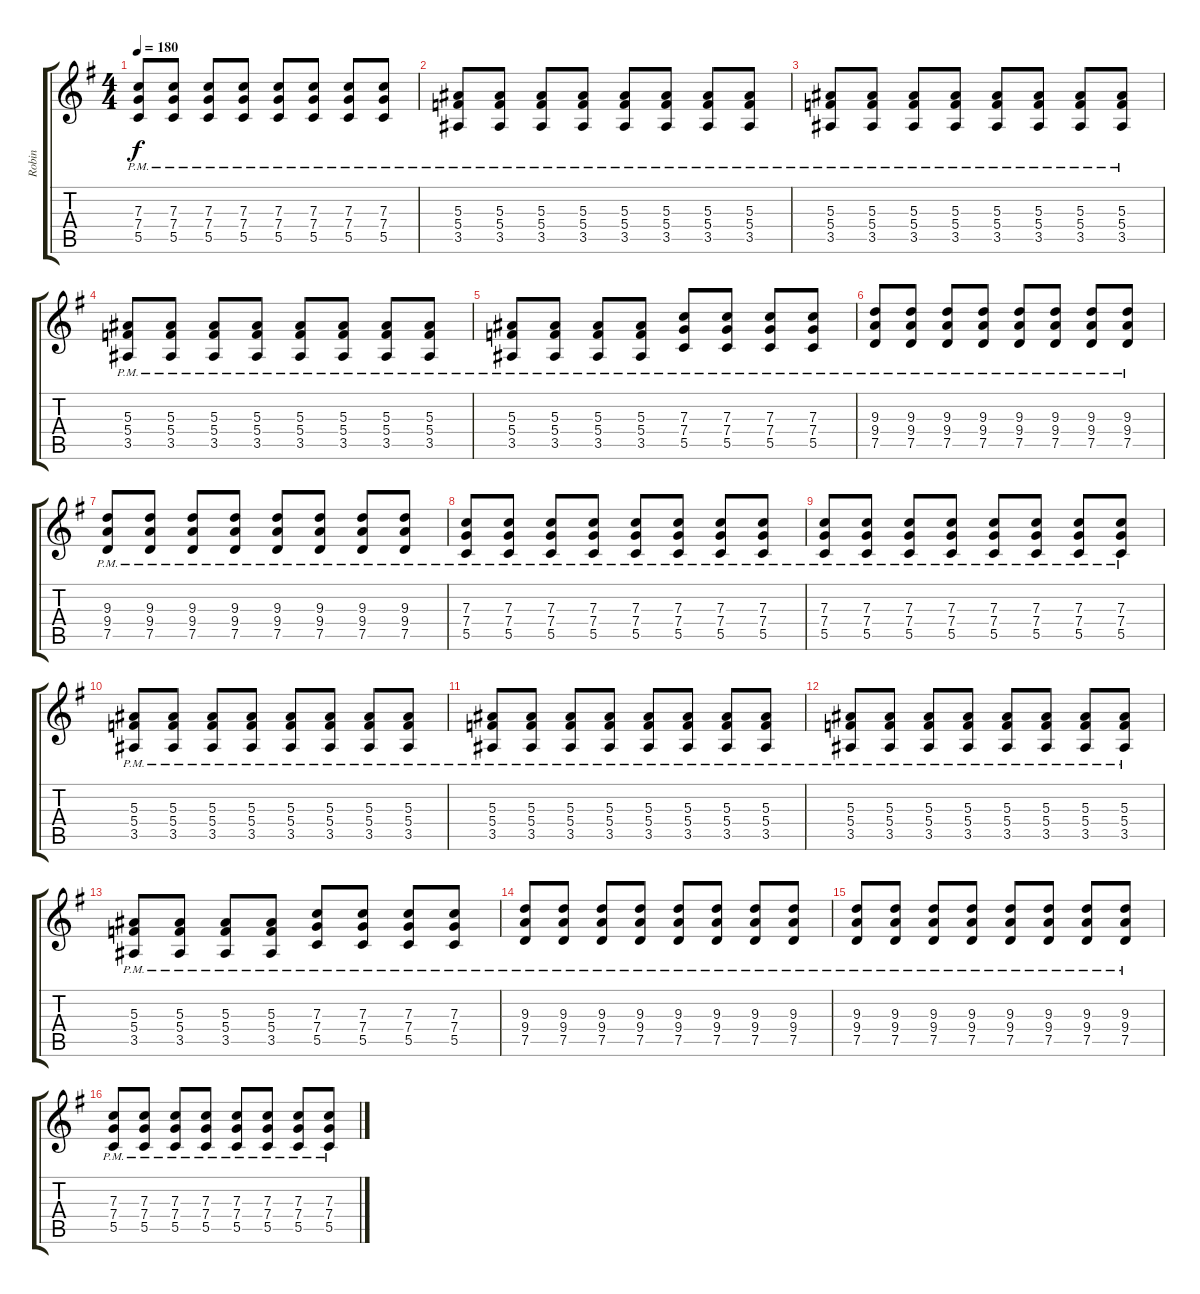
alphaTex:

\track ("Robin" "Robin") {instrument acousticguitarsteel}
\staff {score tabs}
\tuning (D4 A3 F3 C3 G2 D2) {hide}
\ts (4 4)
\tempo 180
\clef g2
\ks eminor
(7.3{pm} 7.4{pm} 5.5{pm}).8{dy f} (7.3{pm} 7.4{pm} 5.5{pm}).8 (7.3{pm} 7.4{pm} 5.5{pm}).8 (7.3{pm} 7.4{pm} 5.5{pm}).8 (7.3{pm} 7.4{pm} 5.5{pm}).8 (7.3{pm} 7.4{pm} 5.5{pm}).8 (7.3{pm} 7.4{pm} 5.5{pm}).8 (7.3{pm} 7.4{pm} 5.5{pm}).8 |
(5.3{pm} 5.4{pm} 3.5{pm}).8 (5.3{pm} 5.4{pm} 3.5{pm}).8 (5.3{pm} 5.4{pm} 3.5{pm}).8 (5.3{pm} 5.4{pm} 3.5{pm}).8 (5.3{pm} 5.4{pm} 3.5{pm}).8 (5.3{pm} 5.4{pm} 3.5{pm}).8 (5.3{pm} 5.4{pm} 3.5{pm}).8 (5.3{pm} 5.4{pm} 3.5{pm}).8 |
(5.3{pm} 5.4{pm} 3.5{pm}).8 (5.3{pm} 5.4{pm} 3.5{pm}).8 (5.3{pm} 5.4{pm} 3.5{pm}).8 (5.3{pm} 5.4{pm} 3.5{pm}).8 (5.3{pm} 5.4{pm} 3.5{pm}).8 (5.3{pm} 5.4{pm} 3.5{pm}).8 (5.3{pm} 5.4{pm} 3.5{pm}).8 (5.3{pm} 5.4{pm} 3.5{pm}).8 |
(5.3{pm} 5.4{pm} 3.5{pm}).8 (5.3{pm} 5.4{pm} 3.5{pm}).8 (5.3{pm} 5.4{pm} 3.5{pm}).8 (5.3{pm} 5.4{pm} 3.5{pm}).8 (5.3{pm} 5.4{pm} 3.5{pm}).8 (5.3{pm} 5.4{pm} 3.5{pm}).8 (5.3{pm} 5.4{pm} 3.5{pm}).8 (5.3{pm} 5.4{pm} 3.5{pm}).8 |
(5.3{pm} 5.4{pm} 3.5{pm}).8 (5.3{pm} 5.4{pm} 3.5{pm}).8 (5.3{pm} 5.4{pm} 3.5{pm}).8 (5.3{pm} 5.4{pm} 3.5{pm}).8 (7.3{pm} 7.4{pm} 5.5{pm}).8 (7.3{pm} 7.4{pm} 5.5{pm}).8 (7.3{pm} 7.4{pm} 5.5{pm}).8 (7.3{pm} 7.4{pm} 5.5{pm}).8 |
(9.3{pm} 9.4{pm} 7.5{pm}).8 (9.3{pm} 9.4{pm} 7.5{pm}).8 (9.3{pm} 9.4{pm} 7.5{pm}).8 (9.3{pm} 9.4{pm} 7.5{pm}).8 (9.3{pm} 9.4{pm} 7.5{pm}).8 (9.3{pm} 9.4{pm} 7.5{pm}).8 (9.3{pm} 9.4{pm} 7.5{pm}).8 (9.3{pm} 9.4{pm} 7.5{pm}).8 |
(9.3{pm} 9.4{pm} 7.5{pm}).8 (9.3{pm} 9.4{pm} 7.5{pm}).8 (9.3{pm} 9.4{pm} 7.5{pm}).8 (9.3{pm} 9.4{pm} 7.5{pm}).8 (9.3{pm} 9.4{pm} 7.5{pm}).8 (9.3{pm} 9.4{pm} 7.5{pm}).8 (9.3{pm} 9.4{pm} 7.5{pm}).8 (9.3{pm} 9.4{pm} 7.5{pm}).8 |
(7.3{pm} 7.4{pm} 5.5{pm}).8 (7.3{pm} 7.4{pm} 5.5{pm}).8 (7.3{pm} 7.4{pm} 5.5{pm}).8 (7.3{pm} 7.4{pm} 5.5{pm}).8 (7.3{pm} 7.4{pm} 5.5{pm}).8 (7.3{pm} 7.4{pm} 5.5{pm}).8 (7.3{pm} 7.4{pm} 5.5{pm}).8 (7.3{pm} 7.4{pm} 5.5{pm}).8 |
(7.3{pm} 7.4{pm} 5.5{pm}).8 (7.3{pm} 7.4{pm} 5.5{pm}).8 (7.3{pm} 7.4{pm} 5.5{pm}).8 (7.3{pm} 7.4{pm} 5.5{pm}).8 (7.3{pm} 7.4{pm} 5.5{pm}).8 (7.3{pm} 7.4{pm} 5.5{pm}).8 (7.3{pm} 7.4{pm} 5.5{pm}).8 (7.3{pm} 7.4{pm} 5.5{pm}).8 |
(5.3{pm} 5.4{pm} 3.5{pm}).8 (5.3{pm} 5.4{pm} 3.5{pm}).8 (5.3{pm} 5.4{pm} 3.5{pm}).8 (5.3{pm} 5.4{pm} 3.5{pm}).8 (5.3{pm} 5.4{pm} 3.5{pm}).8 (5.3{pm} 5.4{pm} 3.5{pm}).8 (5.3{pm} 5.4{pm} 3.5{pm}).8 (5.3{pm} 5.4{pm} 3.5{pm}).8 |
(5.3{pm} 5.4{pm} 3.5{pm}).8 (5.3{pm} 5.4{pm} 3.5{pm}).8 (5.3{pm} 5.4{pm} 3.5{pm}).8 (5.3{pm} 5.4{pm} 3.5{pm}).8 (5.3{pm} 5.4{pm} 3.5{pm}).8 (5.3{pm} 5.4{pm} 3.5{pm}).8 (5.3{pm} 5.4{pm} 3.5{pm}).8 (5.3{pm} 5.4{pm} 3.5{pm}).8 |
(5.3{pm} 5.4{pm} 3.5{pm}).8 (5.3{pm} 5.4{pm} 3.5{pm}).8 (5.3{pm} 5.4{pm} 3.5{pm}).8 (5.3{pm} 5.4{pm} 3.5{pm}).8 (5.3{pm} 5.4{pm} 3.5{pm}).8 (5.3{pm} 5.4{pm} 3.5{pm}).8 (5.3{pm} 5.4{pm} 3.5{pm}).8 (5.3{pm} 5.4{pm} 3.5{pm}).8 |
(5.3{pm} 5.4{pm} 3.5{pm}).8 (5.3{pm} 5.4{pm} 3.5{pm}).8 (5.3{pm} 5.4{pm} 3.5{pm}).8 (5.3{pm} 5.4{pm} 3.5{pm}).8 (7.3{pm} 7.4{pm} 5.5{pm}).8 (7.3{pm} 7.4{pm} 5.5{pm}).8 (7.3{pm} 7.4{pm} 5.5{pm}).8 (7.3{pm} 7.4{pm} 5.5{pm}).8 |
(9.3{pm} 9.4{pm} 7.5{pm}).8 (9.3{pm} 9.4{pm} 7.5{pm}).8 (9.3{pm} 9.4{pm} 7.5{pm}).8 (9.3{pm} 9.4{pm} 7.5{pm}).8 (9.3{pm} 9.4{pm} 7.5{pm}).8 (9.3{pm} 9.4{pm} 7.5{pm}).8 (9.3{pm} 9.4{pm} 7.5{pm}).8 (9.3{pm} 9.4{pm} 7.5{pm}).8 |
(9.3{pm} 9.4{pm} 7.5{pm}).8 (9.3{pm} 9.4{pm} 7.5{pm}).8 (9.3{pm} 9.4{pm} 7.5{pm}).8 (9.3{pm} 9.4{pm} 7.5{pm}).8 (9.3{pm} 9.4{pm} 7.5{pm}).8 (9.3{pm} 9.4{pm} 7.5{pm}).8 (9.3{pm} 9.4{pm} 7.5{pm}).8 (9.3{pm} 9.4{pm} 7.5{pm}).8 |
(7.3{pm} 7.4{pm} 5.5{pm}).8 (7.3{pm} 7.4{pm} 5.5{pm}).8 (7.3{pm} 7.4{pm} 5.5{pm}).8 (7.3{pm} 7.4{pm} 5.5{pm}).8 (7.3{pm} 7.4{pm} 5.5{pm}).8 (7.3{pm} 7.4{pm} 5.5{pm}).8 (7.3{pm} 7.4{pm} 5.5{pm}).8 (7.3{pm} 7.4{pm} 5.5{pm}).8
